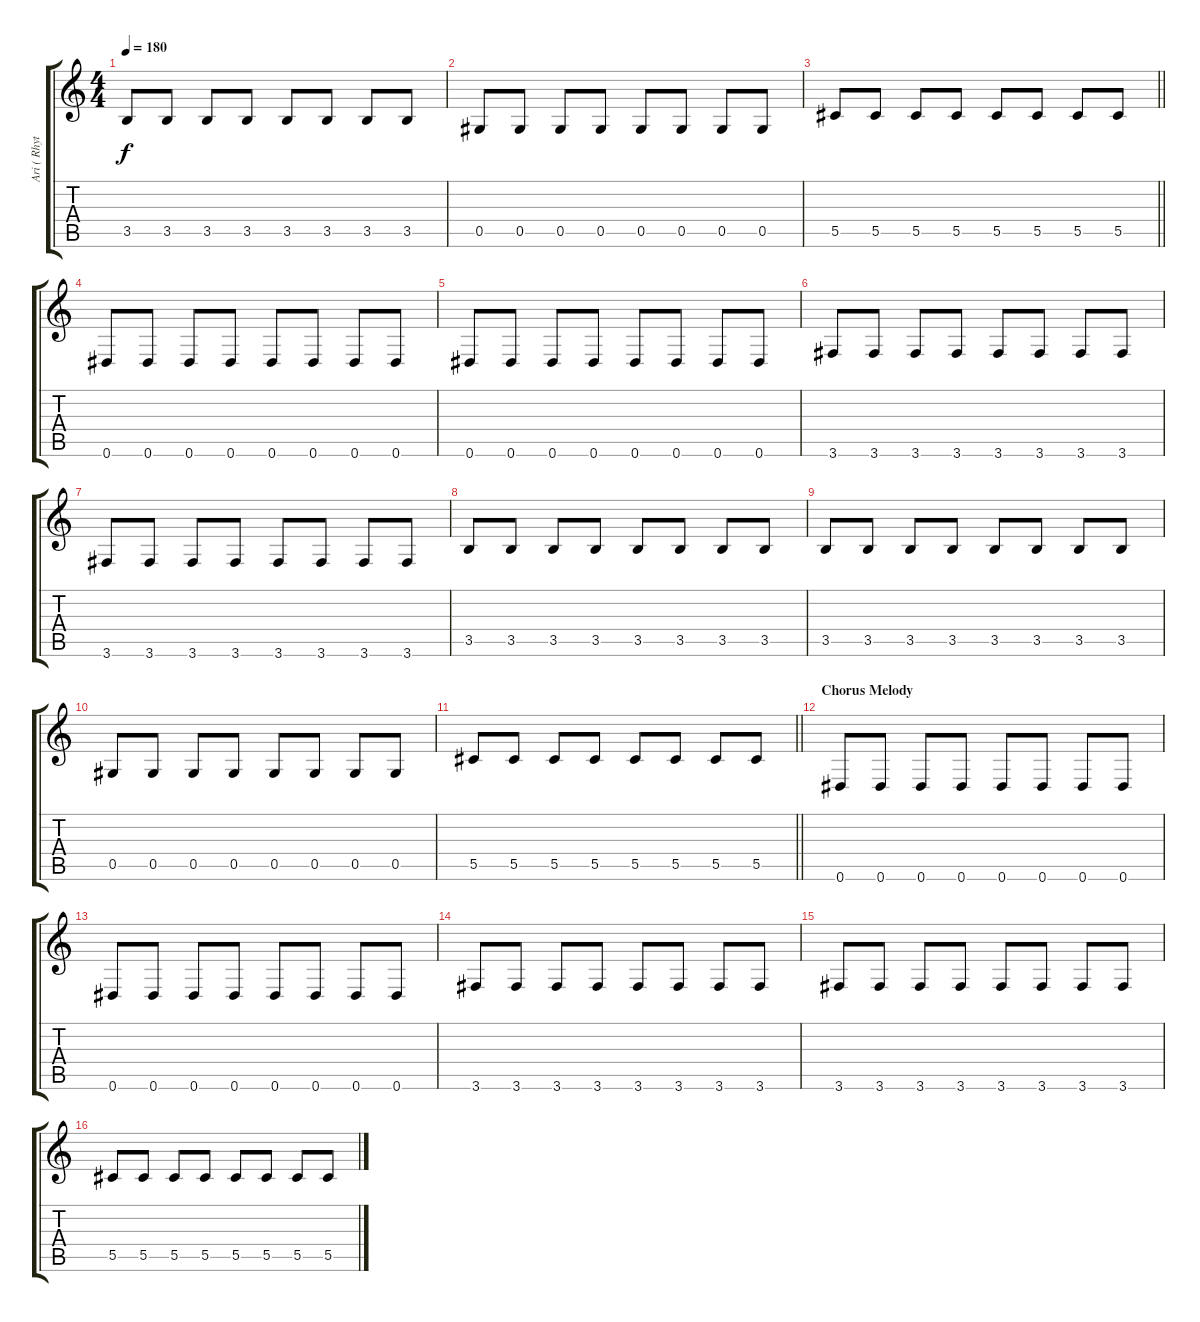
\track ("Ari ( Rhythm )" "Ari ( Rhyt") {instrument distortionguitar}
\staff {score tabs}
\tuning (Eb4 Bb3 Gb3 Db3 Ab2 Eb2) {hide}
\ts (4 4)
\tempo 180
\clef g2
\ks c
3.5.8{dy f} 3.5.8 3.5.8 3.5.8 3.5.8 3.5.8 3.5.8 3.5.8 |
0.5.8 0.5.8 0.5.8 0.5.8 0.5.8 0.5.8 0.5.8 0.5.8 |
\barLineRight lightlight
5.5.8 5.5.8 5.5.8 5.5.8 5.5.8 5.5.8 5.5.8 5.5.8 |
0.6.8 0.6.8 0.6.8 0.6.8 0.6.8 0.6.8 0.6.8 0.6.8 |
0.6.8 0.6.8 0.6.8 0.6.8 0.6.8 0.6.8 0.6.8 0.6.8 |
3.6.8 3.6.8 3.6.8 3.6.8 3.6.8 3.6.8 3.6.8 3.6.8 |
3.6.8 3.6.8 3.6.8 3.6.8 3.6.8 3.6.8 3.6.8 3.6.8 |
3.5.8 3.5.8 3.5.8 3.5.8 3.5.8 3.5.8 3.5.8 3.5.8 |
3.5.8 3.5.8 3.5.8 3.5.8 3.5.8 3.5.8 3.5.8 3.5.8 |
0.5.8 0.5.8 0.5.8 0.5.8 0.5.8 0.5.8 0.5.8 0.5.8 |
\barLineRight lightlight
5.5.8 5.5.8 5.5.8 5.5.8 5.5.8 5.5.8 5.5.8 5.5.8 |
\section ("" "Chorus Melody")
0.6.8 0.6.8 0.6.8 0.6.8 0.6.8 0.6.8 0.6.8 0.6.8 |
0.6.8 0.6.8 0.6.8 0.6.8 0.6.8 0.6.8 0.6.8 0.6.8 |
3.6.8 3.6.8 3.6.8 3.6.8 3.6.8 3.6.8 3.6.8 3.6.8 |
3.6.8 3.6.8 3.6.8 3.6.8 3.6.8 3.6.8 3.6.8 3.6.8 |
5.5.8 5.5.8 5.5.8 5.5.8 5.5.8 5.5.8 5.5.8 5.5.8
